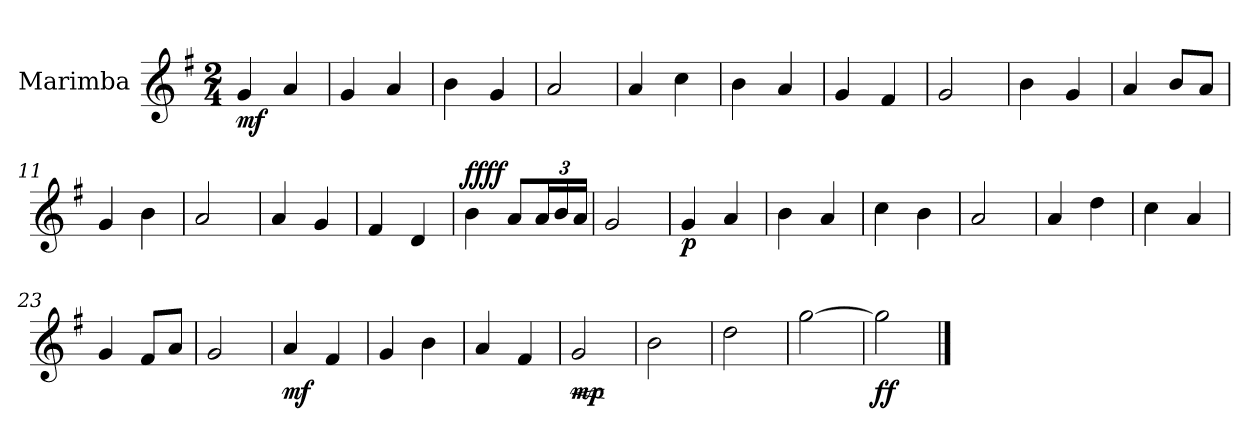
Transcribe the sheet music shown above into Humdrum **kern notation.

**kern	**dynam
*part1	*part1
*staff1	*staff1
*I"Marimba	*
*I'Mrm.	*
*clefG2	*
*k[f#]	*
*M2/4	*
=1	=1
!	!LO:DY:b
4g/	mf
4a/	.
=2	=2
4g/	.
4a/	.
=3	=3
4b\	.
4g/	.
=4	=4
2a/	.
=5	=5
4a/	.
4cc\	.
=6	=6
4b\	.
4a/	.
=7	=7
4g/	.
4f#/	.
=8	=8
2g/	.
=9	=9
4b\	.
4g/	.
=10	=10
4a/	.
8b/L	.
8a/J	.
=11	=11
4g/	.
4b\	.
=12	=12
2a/	.
=13	=13
4a/	.
4g/	.
=14	=14
4f#/	.
4d/	.
!!LO:LB:g=z
=15	=15
!	!LO:DY:b
!	!LO:DY:n=1:a
4b\	f fff
8a/L	.
*Xbrackettup	*
24a/L	.
24b/	.
24a/JJ	.
=16	=16
2g/	.
=17	=17
!	!LO:DY:b
4g/	p
4a/	.
=18	=18
4b\	.
4a/	.
=19	=19
4cc\	.
4b\	.
=20	=20
2a/	.
=21	=21
4a/	.
4dd\	.
=22	=22
4cc\	.
4a/	.
=23	=23
4g/	.
8f#/L	.
8a/J	.
=24	=24
2g/	.
=25	=25
!	!LO:DY:b
4a/	mf
4f#/	.
=26	=26
4g/	.
4b\	.
=27	=27
4a/	.
4f#/	.
=28	=28
!	!LO:HP:b
!	!LO:HP:n=1:b
!	!LO:DY:n=1:b
2g/	< < mp
.	[
!!LO:LB:g=z
=29	=29
2b\	.
.	[
=30	=30
2dd\	.
=31	=31
[2gg\	.
=32	=32
!	!LO:DY:b
2gg\]	ff
==	==
*-	*-
